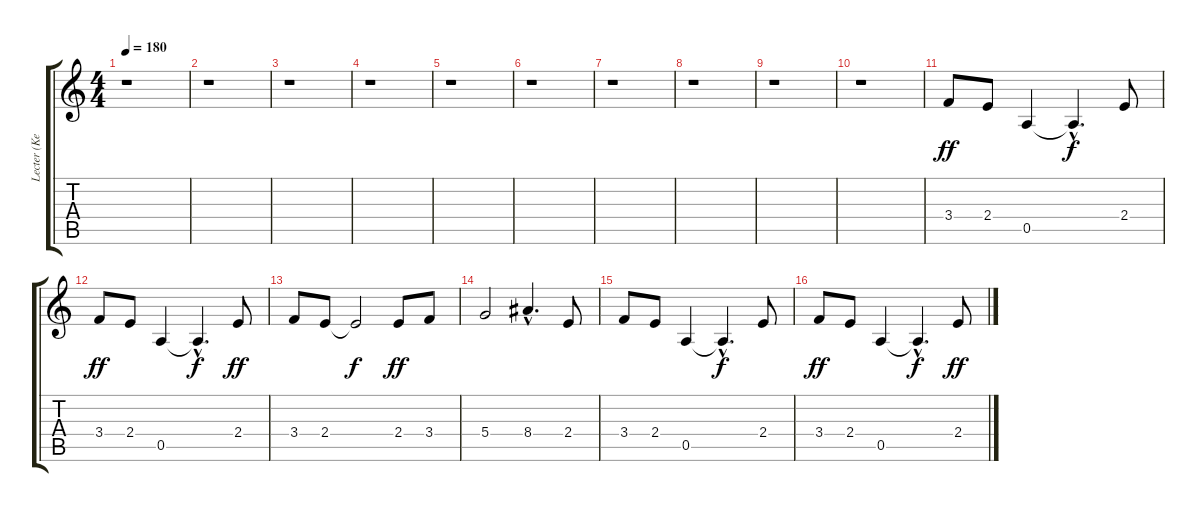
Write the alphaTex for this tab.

\track ("Lecter (KeybExtra)" "Lecter (Ke") {instrument contrabass}
\staff {score tabs}
\tuning (E4 B3 G3 D3 A2 E2) {hide}
\ts (4 4)
\tempo 180
\tempo 80
\tempo 180
\clef g2
\ks c
r.1{dy ff instrument contrabass} |
r.1 |
r.1 |
r.1 |
r.1 |
r.1 |
r.1 |
r.1 |
r.1 |
r.1 |
3.4.8 2.4.8 0.5.4 0.5{hac t}.4{d dy f} 2.4.8 |
3.4.8{dy ff} 2.4.8 0.5.4 0.5{hac t}.4{d dy f} 2.4.8{dy ff} |
3.4.8 2.4.8 2.4{t}.2{dy f} 2.4.8{dy ff} 3.4.8 |
5.4.2 8.4{hac}.4{d} 2.4.8 |
3.4.8 2.4.8 0.5.4 0.5{hac t}.4{d dy f} 2.4.8 |
3.4.8{dy ff} 2.4.8 0.5.4 0.5{hac t}.4{d dy f} 2.4.8{dy ff}
